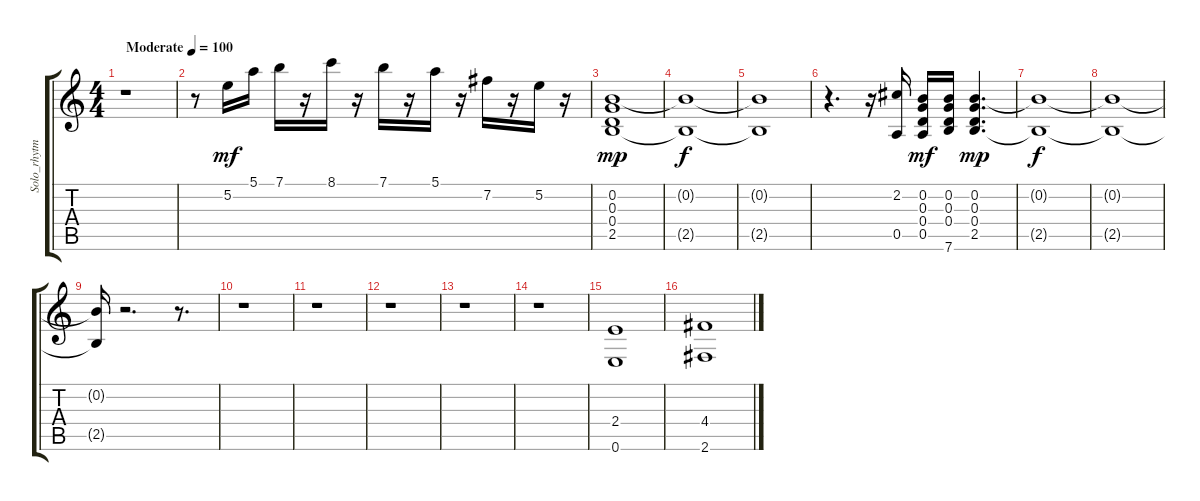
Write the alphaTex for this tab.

\track ("Solo_rhytm" "Solo_rhytm") {instrument distortionguitar}
\staff {score tabs}
\tuning (E4 B3 G3 D3 A2 E2) {hide}
\ts (4 4)
\tempo (100 "Moderate")
\clef g2
\ks c
r.1{dy mf instrument distortionguitar} |
r.8 5.2.16{volume 8 balance 9} 5.1.16 7.1.16 r.16 8.1.16 r.16 7.1.16 r.16 5.1.16 r.16 7.2.16 r.16 5.2.16 r.16 |
(0.2 0.3 0.4 2.5).1{dy mp volume 15} |
(0.2{t} 2.5{t}).1{dy f} |
(0.2{t} 2.5{t}).1 |
r.4{d} r.16 (2.2 0.5).16{volume 2} (0.2 0.3 0.4 0.5).16{dy mf volume 13} (0.2 0.3 0.4 7.6).16{volume 13} (0.2 0.3 0.4 2.5).4{d dy mp volume 12} |
(0.2{t} 2.5{t}).1{dy f} |
(0.2{t} 2.5{t}).1 |
(0.2{t} 2.5{t}).16 r.2{d} r.8{d} |
r.1 |
r.1 |
r.1 |
r.1 |
r.1 |
(2.4 0.6).1{volume 12} |
(4.4 2.6).1
